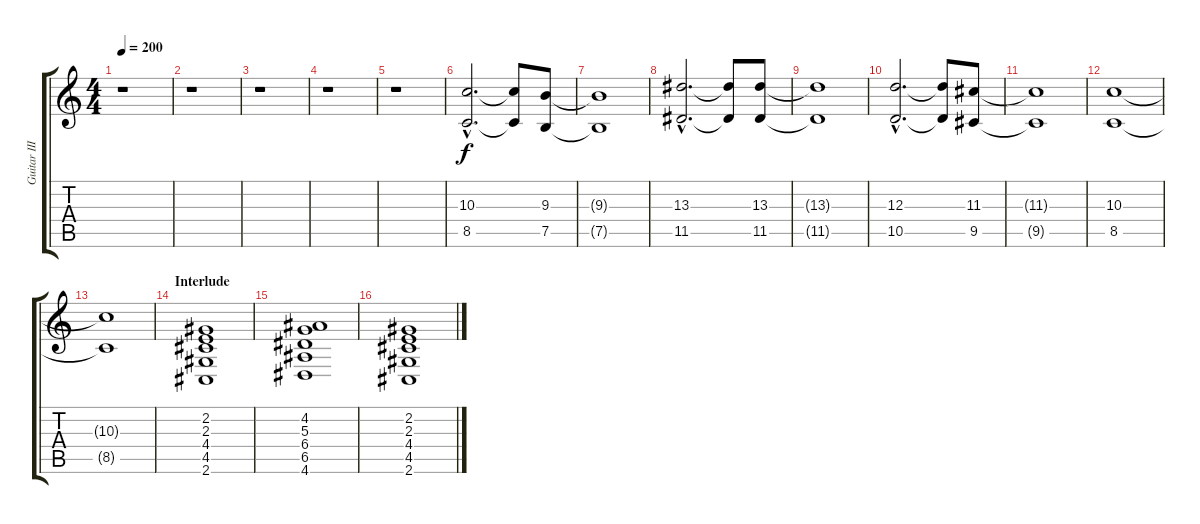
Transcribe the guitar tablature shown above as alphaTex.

\track ("Guitar III" "Guitar III") {instrument overdrivenguitar}
\staff {score tabs}
\tuning (B3 Gb3 D3 A2 E2 B1) {hide}
\ts (4 4)
\tempo 200
\clef g2
\ks c
r.1{dy f} |
r.1 |
r.1 |
r.1 |
r.1 |
(10.3{hac} 8.5{hac}).2{d} (10.3{t} 8.5{t}).8 (9.3 7.5).8 |
(9.3{t} 7.5{t}).1 |
(13.3{hac} 11.5{hac}).2{d} (13.3{t} 11.5{t}).8 (13.3 11.5).8 |
(13.3{t} 11.5{t}).1 |
(12.3{hac} 10.5{hac}).2{d} (12.3{t} 10.5{t}).8 (11.3 9.5).8 |
(11.3{t} 9.5{t}).1 |
(10.3 8.5).1 |
(10.3{t} 8.5{t}).1 |
\section ("" "Interlude")
(2.2 2.3 4.4 4.5 2.6).1 |
(4.2 5.3 6.4 6.5 4.6).1 |
(2.2 2.3 4.4 4.5 2.6).1
